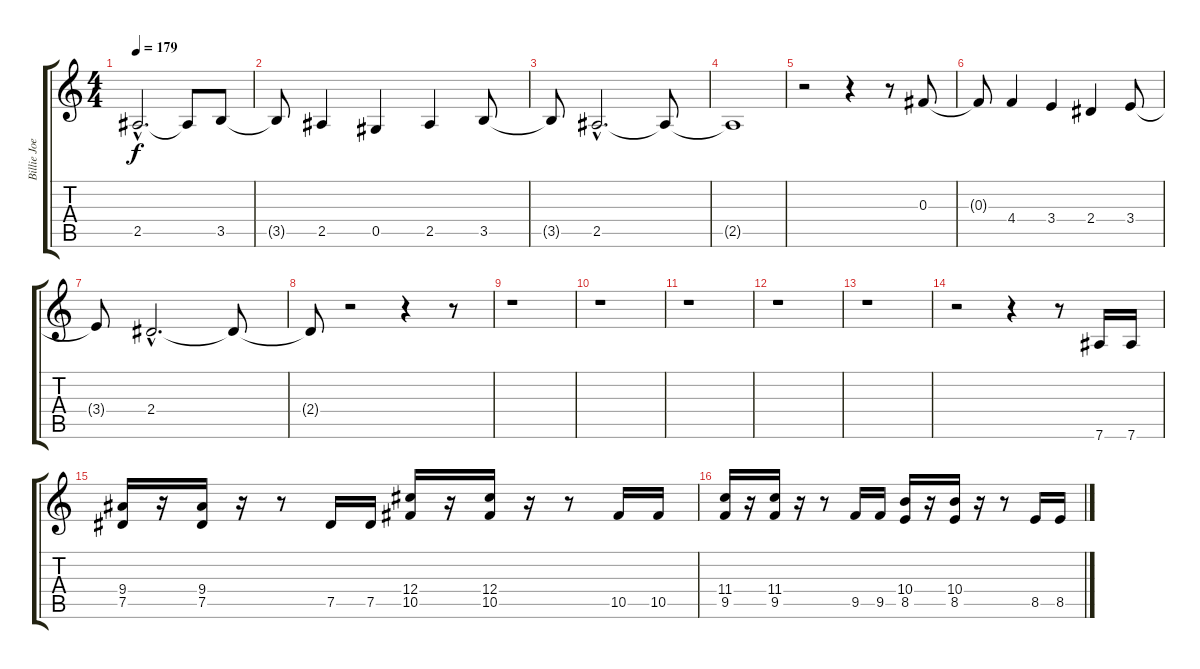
\track ("Billie Joe (Guitar)" "Billie Joe") {instrument distortionguitar}
\staff {score tabs}
\tuning (Eb4 Bb3 Gb3 Db3 Ab2 Eb2) {hide}
\ts (4 4)
\tempo 179
\clef g2
\ks c
2.5{hac}.2{d dy f} 2.5{t}.8 3.5.8 |
3.5{t}.8 2.5.4 0.5.4 2.5.4 3.5.8 |
3.5{t}.8 2.5{hac}.2{d} 2.5{t}.8 |
2.5{t}.1 |
r.2 r.4 r.8 0.3.8 |
0.3{t}.8 4.4.4 3.4.4 2.4.4 3.4.8 |
3.4{t}.8 2.4{hac}.2{d} 2.4{t}.8 |
2.4{t}.8 r.2 r.4 r.8 |
r.1 |
r.1 |
r.1 |
r.1 |
r.1 |
r.2 r.4 r.8 7.6.16 7.6.16 |
(9.4 7.5).16 r.16 (9.4 7.5).16 r.16 r.8 7.5.16 7.5.16 (12.4 10.5).16 r.16 (12.4 10.5).16 r.16 r.8 10.5.16 10.5.16 |
(11.4 9.5).16 r.16 (11.4 9.5).16 r.16 r.8 9.5.16 9.5.16 (10.4 8.5).16 r.16 (10.4 8.5).16 r.16 r.8 8.5.16 8.5.16
